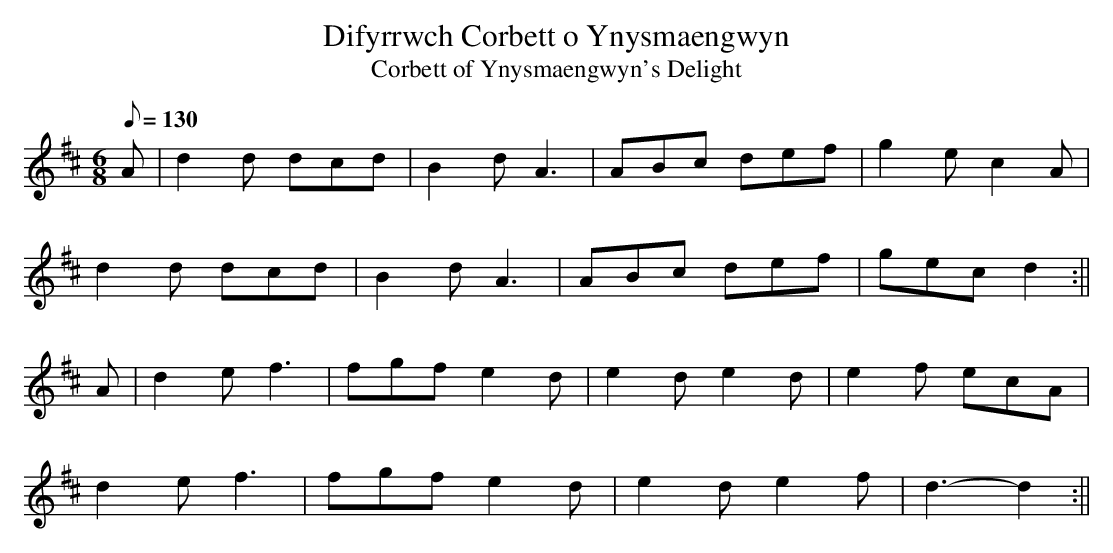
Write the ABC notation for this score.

X:1
T:Difyrrwch Corbett o Ynysmaengwyn
T:Corbett of Ynysmaengwyn's Delight
M:6/8
L:1/8
Q:130
K:D
A|d2d dcd|B2dA3|ABc def|g2ec2A|
d2d dcd|B2dA3|ABc def|gecd2:||
A|d2ef3|fgfe2d|e2de2d|e2f ecA|
d2ef3|fgfe2d|e2de2f|d3-d2:||
